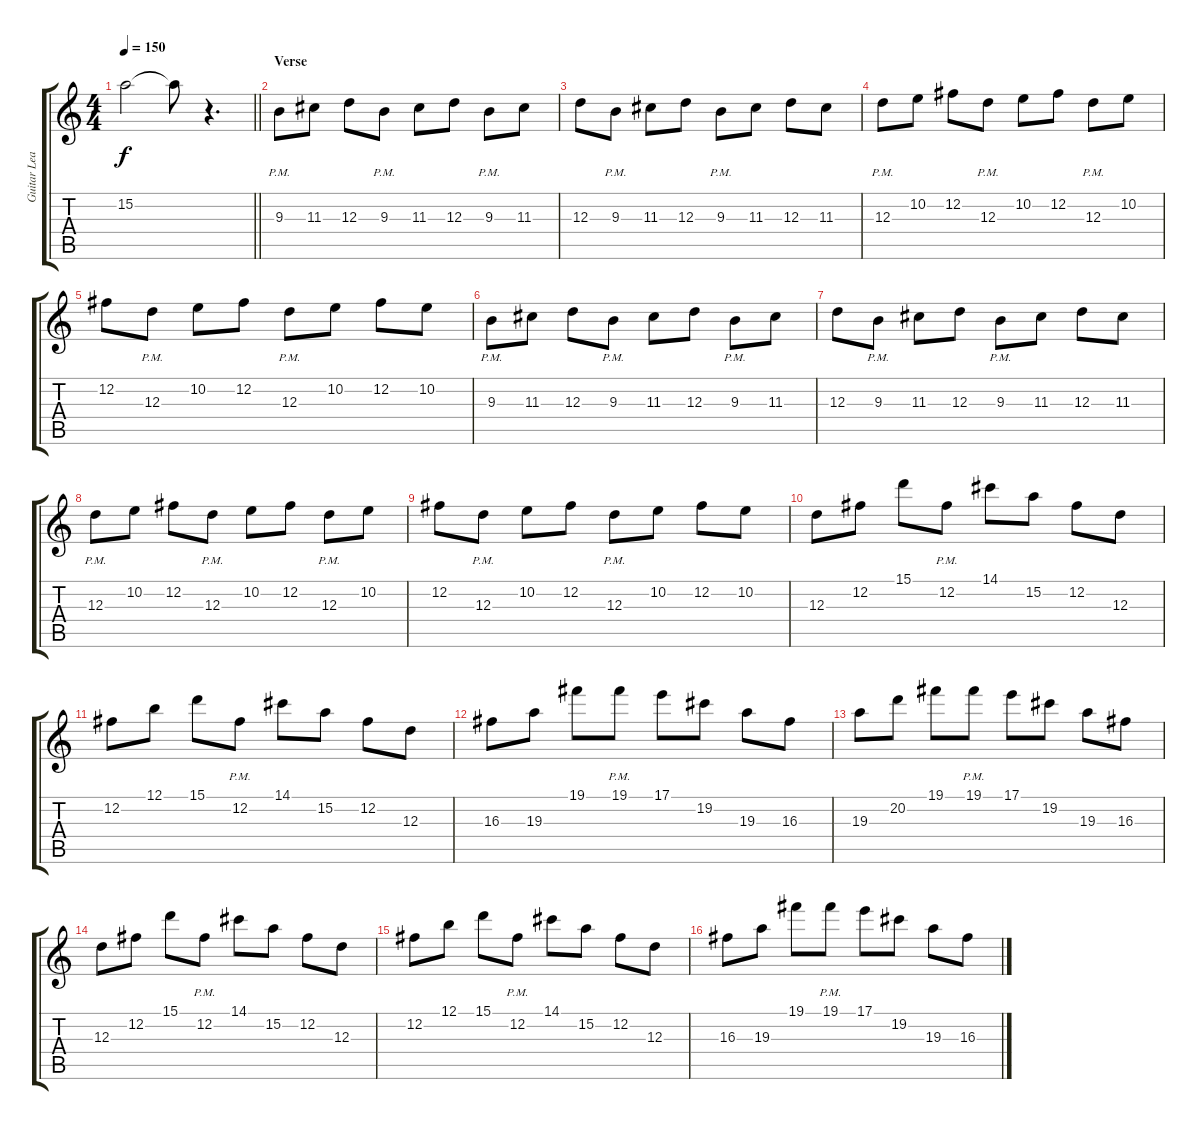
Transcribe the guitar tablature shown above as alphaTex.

\track ("Guitar Lead" "Guitar Lea") {instrument overdrivenguitar}
\staff {score tabs}
\tuning (B3 Gb3 D3 A2 E2 B1) {hide}
\ts (4 4)
\tempo 150
\clef g2
\barLineRight lightlight
\ks c
15.2{t}.2{dy f} 15.2{t}.8 r.4{d} |
\section ("" "Verse")
9.3{pm}.8 11.3.8 12.3.8 9.3{pm}.8 11.3.8 12.3.8 9.3{pm}.8 11.3.8 |
12.3.8 9.3{pm}.8 11.3.8 12.3.8 9.3{pm}.8 11.3.8 12.3.8 11.3.8 |
12.3{pm}.8 10.2.8 12.2.8 12.3{pm}.8 10.2.8 12.2.8 12.3{pm}.8 10.2.8 |
12.2.8 12.3{pm}.8 10.2.8 12.2.8 12.3{pm}.8 10.2.8 12.2.8 10.2.8 |
9.3{pm}.8 11.3.8 12.3.8 9.3{pm}.8 11.3.8 12.3.8 9.3{pm}.8 11.3.8 |
12.3.8 9.3{pm}.8 11.3.8 12.3.8 9.3{pm}.8 11.3.8 12.3.8 11.3.8 |
12.3{pm}.8 10.2.8 12.2.8 12.3{pm}.8 10.2.8 12.2.8 12.3{pm}.8 10.2.8 |
12.2.8 12.3{pm}.8 10.2.8 12.2.8 12.3{pm}.8 10.2.8 12.2.8 10.2.8 |
12.3.8 12.2.8 15.1.8 12.2{pm}.8 14.1.8 15.2.8 12.2.8 12.3.8 |
12.2.8 12.1.8 15.1.8 12.2{pm}.8 14.1.8 15.2.8 12.2.8 12.3.8 |
16.3.8 19.3.8 19.1.8 19.1{pm}.8 17.1.8 19.2.8 19.3.8 16.3.8 |
19.3.8 20.2.8 19.1.8 19.1{pm}.8 17.1.8 19.2.8 19.3.8 16.3.8 |
12.3.8 12.2.8 15.1.8 12.2{pm}.8 14.1.8 15.2.8 12.2.8 12.3.8 |
12.2.8 12.1.8 15.1.8 12.2{pm}.8 14.1.8 15.2.8 12.2.8 12.3.8 |
16.3.8 19.3.8 19.1.8 19.1{pm}.8 17.1.8 19.2.8 19.3.8 16.3.8
